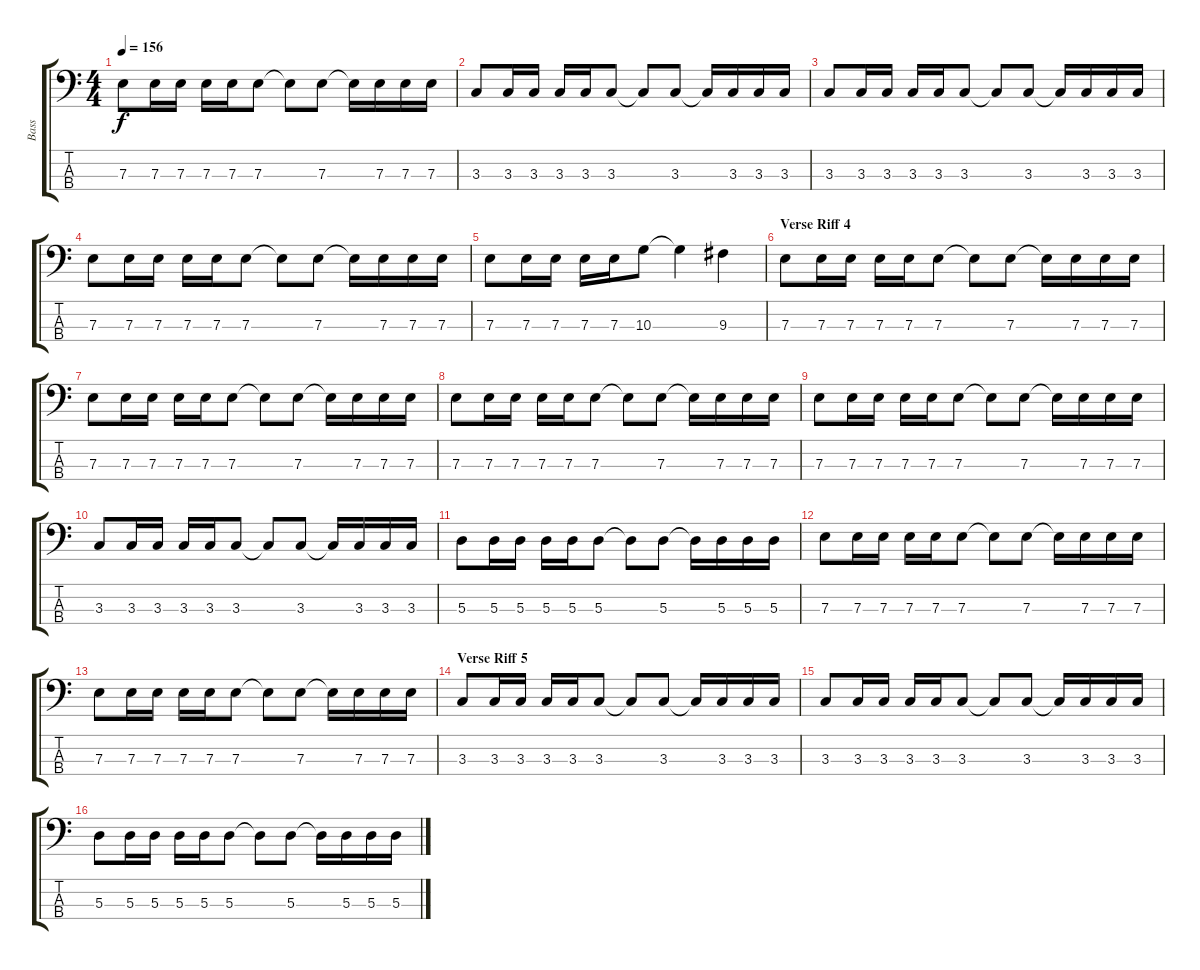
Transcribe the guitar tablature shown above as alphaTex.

\track ("Bass" "Bass") {instrument electricbassfinger}
\staff {score tabs}
\tuning (G2 D2 A1 E1) {hide}
\ts (4 4)
\tempo 156
\clef f4
\ks c
7.3.8{dy f} 7.3.16 7.3.16 7.3.16 7.3.16 7.3.8 7.3{t}.8 7.3.8 7.3{t}.16 7.3.16 7.3.16 7.3.16 |
3.3.8 3.3.16 3.3.16 3.3.16 3.3.16 3.3.8 3.3{t}.8 3.3.8 3.3{t}.16 3.3.16 3.3.16 3.3.16 |
3.3.8 3.3.16 3.3.16 3.3.16 3.3.16 3.3.8 3.3{t}.8 3.3.8 3.3{t}.16 3.3.16 3.3.16 3.3.16 |
7.3.8 7.3.16 7.3.16 7.3.16 7.3.16 7.3.8 7.3{t}.8 7.3.8 7.3{t}.16 7.3.16 7.3.16 7.3.16 |
7.3.8 7.3.16 7.3.16 7.3.16 7.3.16 10.3.8 10.3{t}.4 9.3.4 |
\section ("" "Verse Riff 4")
7.3.8 7.3.16 7.3.16 7.3.16 7.3.16 7.3.8 7.3{t}.8 7.3.8 7.3{t}.16 7.3.16 7.3.16 7.3.16 |
7.3.8 7.3.16 7.3.16 7.3.16 7.3.16 7.3.8 7.3{t}.8 7.3.8 7.3{t}.16 7.3.16 7.3.16 7.3.16 |
7.3.8 7.3.16 7.3.16 7.3.16 7.3.16 7.3.8 7.3{t}.8 7.3.8 7.3{t}.16 7.3.16 7.3.16 7.3.16 |
7.3.8 7.3.16 7.3.16 7.3.16 7.3.16 7.3.8 7.3{t}.8 7.3.8 7.3{t}.16 7.3.16 7.3.16 7.3.16 |
3.3.8 3.3.16 3.3.16 3.3.16 3.3.16 3.3.8 3.3{t}.8 3.3.8 3.3{t}.16 3.3.16 3.3.16 3.3.16 |
5.3.8 5.3.16 5.3.16 5.3.16 5.3.16 5.3.8 5.3{t}.8 5.3.8 5.3{t}.16 5.3.16 5.3.16 5.3.16 |
7.3.8 7.3.16 7.3.16 7.3.16 7.3.16 7.3.8 7.3{t}.8 7.3.8 7.3{t}.16 7.3.16 7.3.16 7.3.16 |
7.3.8 7.3.16 7.3.16 7.3.16 7.3.16 7.3.8 7.3{t}.8 7.3.8 7.3{t}.16 7.3.16 7.3.16 7.3.16 |
\section ("" "Verse Riff 5")
3.3.8 3.3.16 3.3.16 3.3.16 3.3.16 3.3.8 3.3{t}.8 3.3.8 3.3{t}.16 3.3.16 3.3.16 3.3.16 |
3.3.8 3.3.16 3.3.16 3.3.16 3.3.16 3.3.8 3.3{t}.8 3.3.8 3.3{t}.16 3.3.16 3.3.16 3.3.16 |
5.3.8 5.3.16 5.3.16 5.3.16 5.3.16 5.3.8 5.3{t}.8 5.3.8 5.3{t}.16 5.3.16 5.3.16 5.3.16
